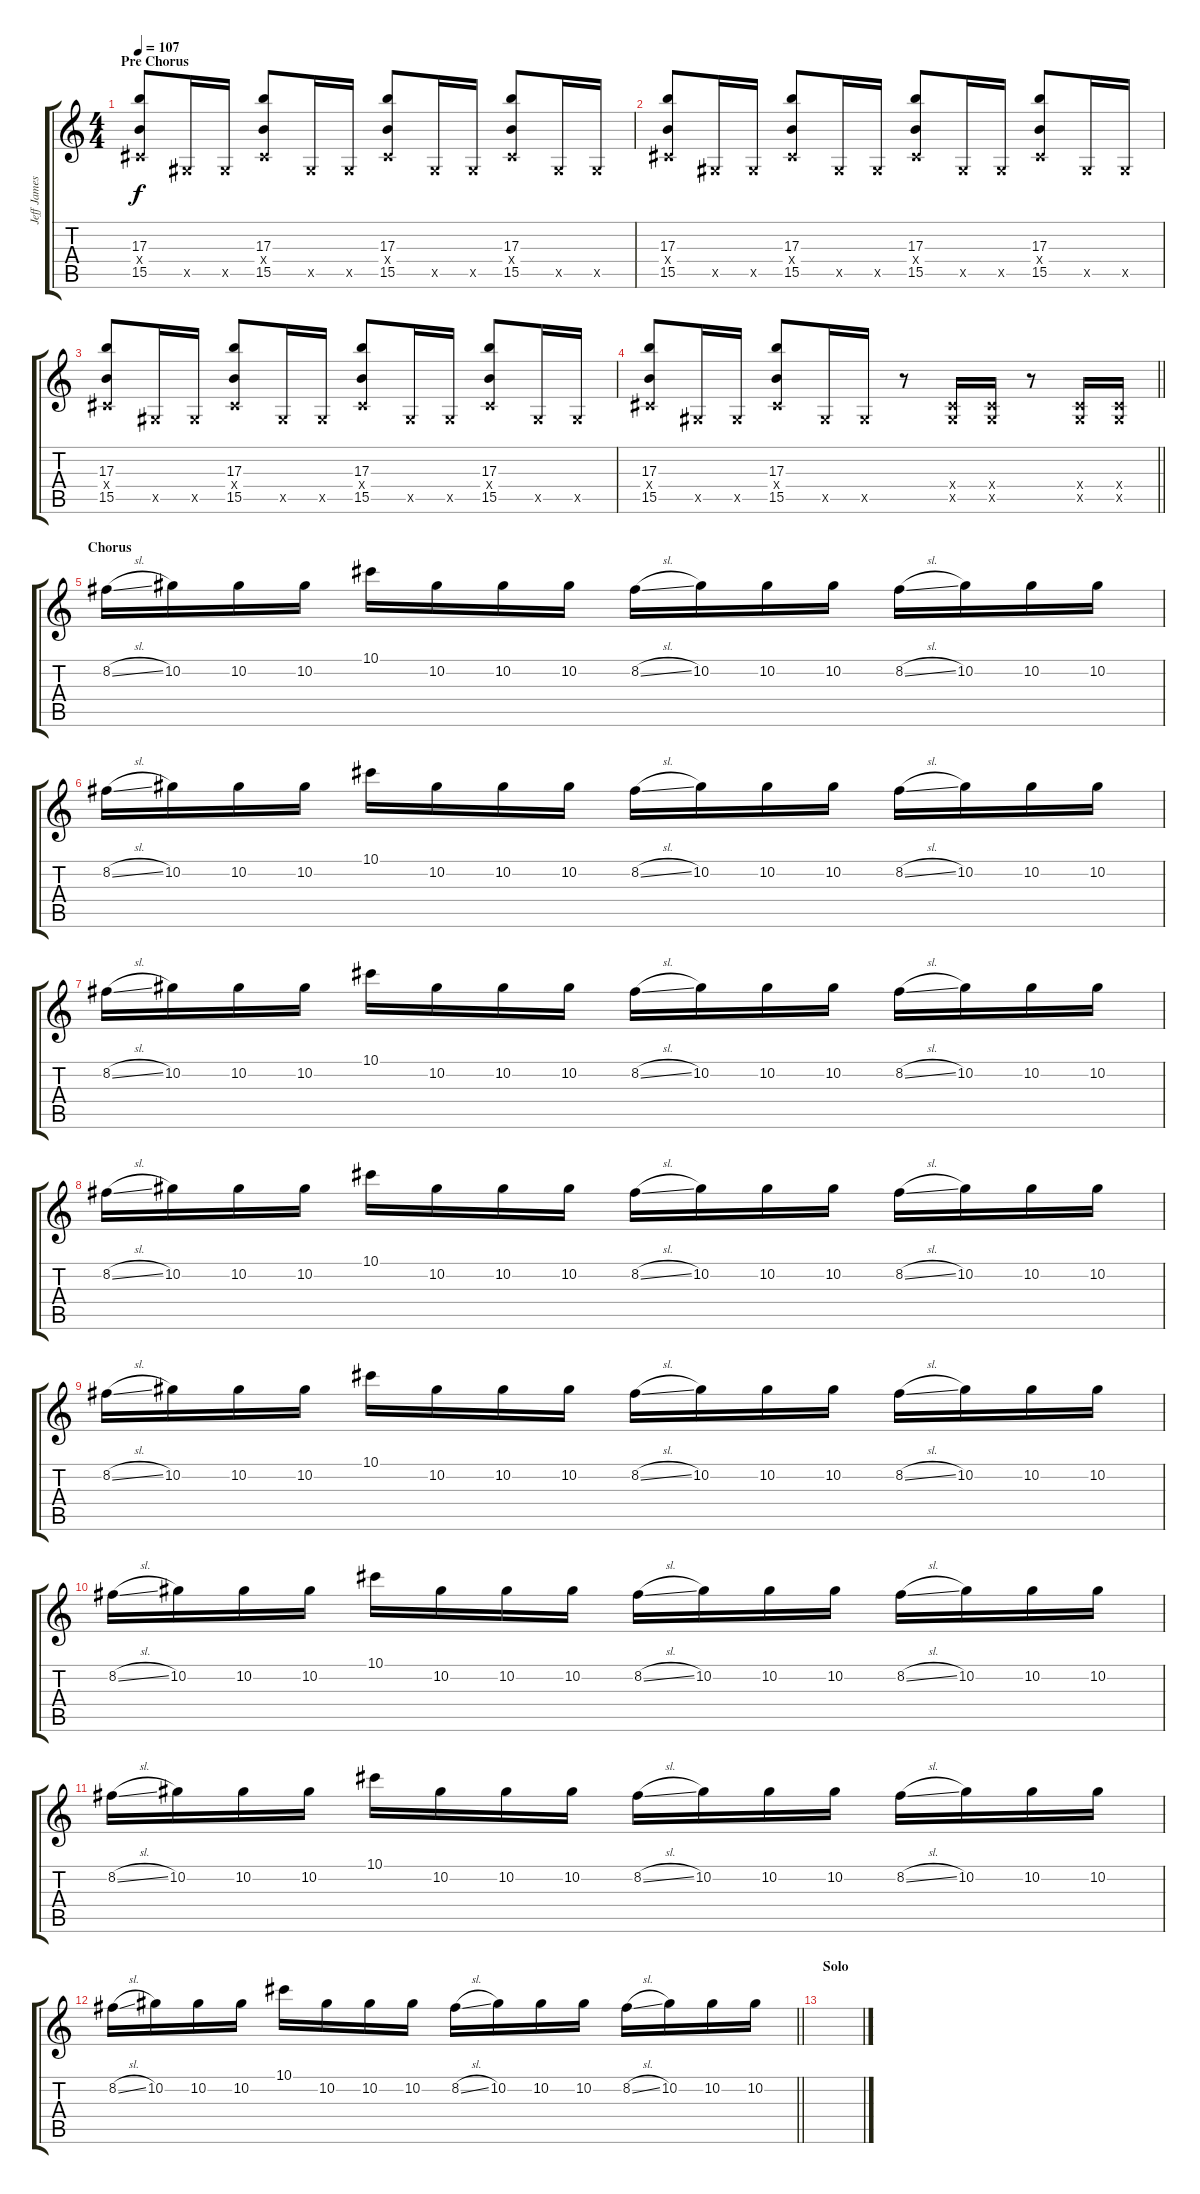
\track ("Jeff James" "Jeff James") {instrument distortionguitar}
\staff {score tabs}
\tuning (Eb4 Bb3 Gb3 Db3 Ab2 Db2) {hide}
\ts (4 4)
\section ("" "Pre Chorus")
\tempo 107
\clef g2
\ks c
(17.3 0.4{x} 15.5).8{dy f volume 16} 0.5{x}.16 0.5{x}.16 (17.3 0.4{x} 15.5).8 0.5{x}.16 0.5{x}.16 (17.3 0.4{x} 15.5).8 0.5{x}.16 0.5{x}.16 (17.3 0.4{x} 15.5).8 0.5{x}.16 0.5{x}.16 |
(17.3 0.4{x} 15.5).8 0.5{x}.16 0.5{x}.16 (17.3 0.4{x} 15.5).8 0.5{x}.16 0.5{x}.16 (17.3 0.4{x} 15.5).8 0.5{x}.16 0.5{x}.16 (17.3 0.4{x} 15.5).8 0.5{x}.16 0.5{x}.16 |
(17.3 0.4{x} 15.5).8 0.5{x}.16 0.5{x}.16 (17.3 0.4{x} 15.5).8 0.5{x}.16 0.5{x}.16 (17.3 0.4{x} 15.5).8 0.5{x}.16 0.5{x}.16 (17.3 0.4{x} 15.5).8 0.5{x}.16 0.5{x}.16 |
\barLineRight lightlight
(17.3 0.4{x} 15.5).8 0.5{x}.16 0.5{x}.16 (17.3 0.4{x} 15.5).8 0.5{x}.16 0.5{x}.16 r.8 (0.4{x} 0.5{x}).16 (0.4{x} 0.5{x}).16 r.8 (0.4{x} 0.5{x}).16 (0.4{x} 0.5{x}).16 |
\section ("" "Chorus")
8.2{sl}.16{volume 12} 10.2.16 10.2.16 10.2.16 10.1.16 10.2.16 10.2.16 10.2.16 8.2{sl}.16 10.2.16 10.2.16 10.2.16 8.2{sl}.16 10.2.16 10.2.16 10.2.16 |
8.2{sl}.16 10.2.16 10.2.16 10.2.16 10.1.16 10.2.16 10.2.16 10.2.16 8.2{sl}.16 10.2.16 10.2.16 10.2.16 8.2{sl}.16 10.2.16 10.2.16 10.2.16 |
8.2{sl}.16 10.2.16 10.2.16 10.2.16 10.1.16 10.2.16 10.2.16 10.2.16 8.2{sl}.16 10.2.16 10.2.16 10.2.16 8.2{sl}.16 10.2.16 10.2.16 10.2.16 |
8.2{sl}.16 10.2.16 10.2.16 10.2.16 10.1.16 10.2.16 10.2.16 10.2.16 8.2{sl}.16 10.2.16 10.2.16 10.2.16 8.2{sl}.16 10.2.16 10.2.16 10.2.16 |
8.2{sl}.16 10.2.16 10.2.16 10.2.16 10.1.16 10.2.16 10.2.16 10.2.16 8.2{sl}.16 10.2.16 10.2.16 10.2.16 8.2{sl}.16 10.2.16 10.2.16 10.2.16 |
8.2{sl}.16 10.2.16 10.2.16 10.2.16 10.1.16 10.2.16 10.2.16 10.2.16 8.2{sl}.16 10.2.16 10.2.16 10.2.16 8.2{sl}.16 10.2.16 10.2.16 10.2.16 |
8.2{sl}.16 10.2.16 10.2.16 10.2.16 10.1.16 10.2.16 10.2.16 10.2.16 8.2{sl}.16 10.2.16 10.2.16 10.2.16 8.2{sl}.16 10.2.16 10.2.16 10.2.16 |
\barLineRight lightlight
8.2{sl}.16 10.2.16 10.2.16 10.2.16 10.1.16 10.2.16 10.2.16 10.2.16 8.2{sl}.16 10.2.16 10.2.16 10.2.16 8.2{sl}.16 10.2.16 10.2.16 10.2.16 |
\section ("" "Solo")
